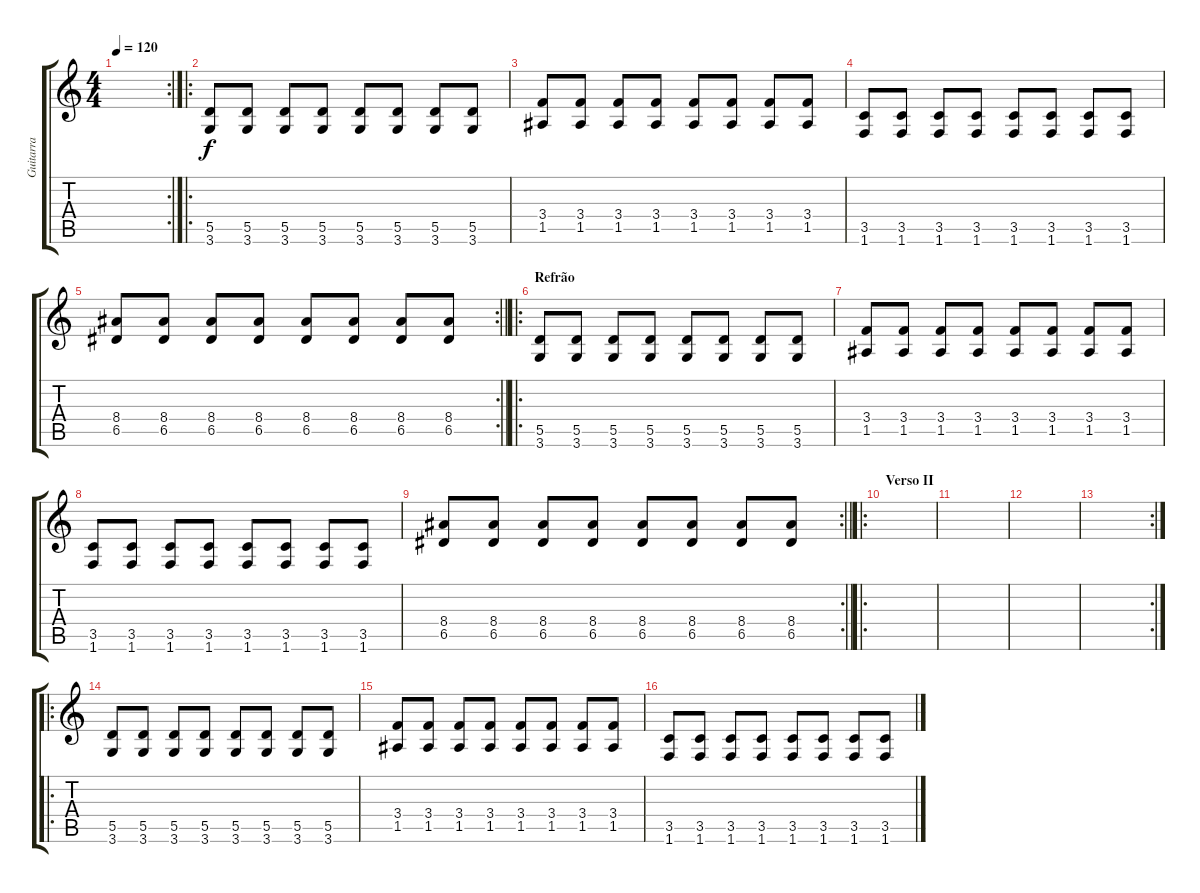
\track ("Guitarra" "Guitarra") {instrument distortionguitar}
\staff {score tabs}
\tuning (E4 B3 G3 D3 A2 E2) {hide}
\rc 2
\ts (4 4)
\tempo 120
\clef g2
\ks c
|
\ro
(5.5 3.6).8 (5.5 3.6).8 (5.5 3.6).8 (5.5 3.6).8 (5.5 3.6).8 (5.5 3.6).8 (5.5 3.6).8 (5.5 3.6).8 |
(3.4 1.5).8 (3.4 1.5).8 (3.4 1.5).8 (3.4 1.5).8 (3.4 1.5).8 (3.4 1.5).8 (3.4 1.5).8 (3.4 1.5).8 |
(3.5 1.6).8 (3.5 1.6).8 (3.5 1.6).8 (3.5 1.6).8 (3.5 1.6).8 (3.5 1.6).8 (3.5 1.6).8 (3.5 1.6).8 |
\rc 2
\barLineRight lightlight
(8.4 6.5).8 (8.4 6.5).8 (8.4 6.5).8 (8.4 6.5).8 (8.4 6.5).8 (8.4 6.5).8 (8.4 6.5).8 (8.4 6.5).8 |
\ro
\section ("" "Refrão")
(5.5 3.6).8 (5.5 3.6).8 (5.5 3.6).8 (5.5 3.6).8 (5.5 3.6).8 (5.5 3.6).8 (5.5 3.6).8 (5.5 3.6).8 |
(3.4 1.5).8 (3.4 1.5).8 (3.4 1.5).8 (3.4 1.5).8 (3.4 1.5).8 (3.4 1.5).8 (3.4 1.5).8 (3.4 1.5).8 |
(3.5 1.6).8 (3.5 1.6).8 (3.5 1.6).8 (3.5 1.6).8 (3.5 1.6).8 (3.5 1.6).8 (3.5 1.6).8 (3.5 1.6).8 |
\rc 2
\barLineRight lightlight
(8.4 6.5).8 (8.4 6.5).8 (8.4 6.5).8 (8.4 6.5).8 (8.4 6.5).8 (8.4 6.5).8 (8.4 6.5).8 (8.4 6.5).8 |
\ro
\section ("" "Verso II")
|
|
|
\rc 2
|
\ro
(5.5 3.6).8 (5.5 3.6).8 (5.5 3.6).8 (5.5 3.6).8 (5.5 3.6).8 (5.5 3.6).8 (5.5 3.6).8 (5.5 3.6).8 |
(3.4 1.5).8 (3.4 1.5).8 (3.4 1.5).8 (3.4 1.5).8 (3.4 1.5).8 (3.4 1.5).8 (3.4 1.5).8 (3.4 1.5).8 |
(3.5 1.6).8 (3.5 1.6).8 (3.5 1.6).8 (3.5 1.6).8 (3.5 1.6).8 (3.5 1.6).8 (3.5 1.6).8 (3.5 1.6).8
